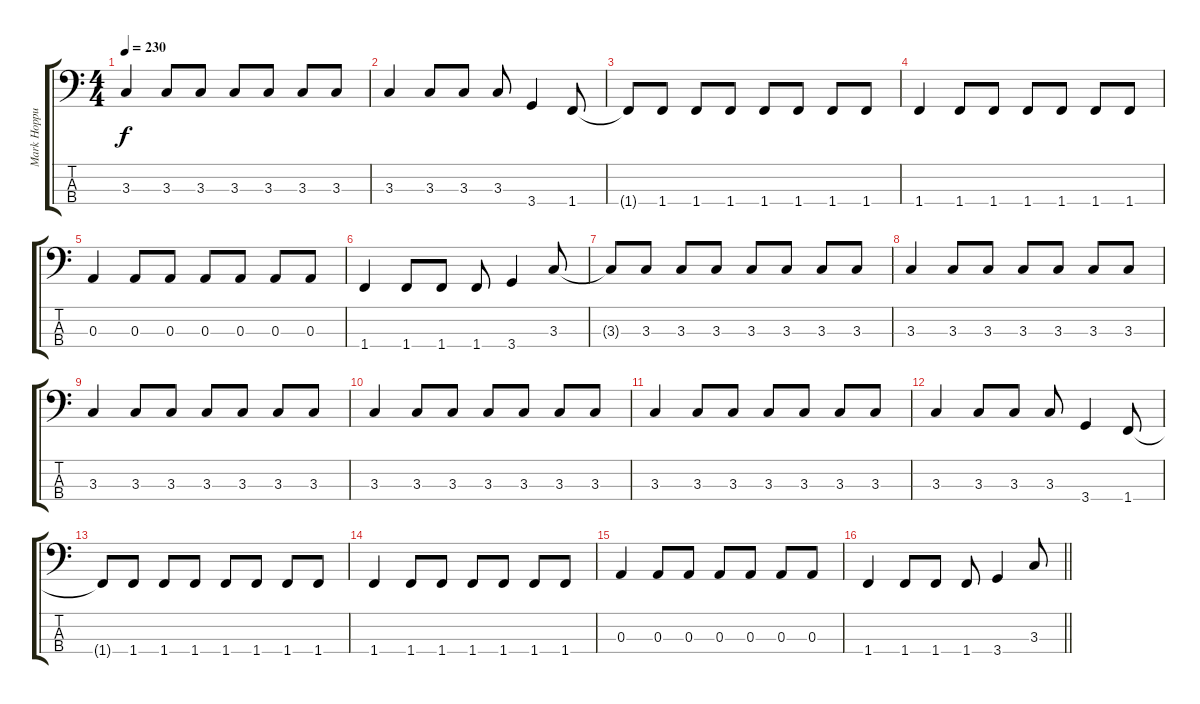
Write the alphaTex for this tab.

\track ("Mark Hoppus - Bass" "Mark Hoppu") {instrument electricbasspick}
\staff {score tabs}
\tuning (G2 D2 A1 E1) {hide}
\ts (4 4)
\tempo 230
\clef f4
\ks c
3.3.4{dy f} 3.3.8 3.3.8 3.3.8 3.3.8 3.3.8 3.3.8 |
3.3.4 3.3.8 3.3.8 3.3.8 3.4.4 1.4.8 |
1.4{t}.8 1.4.8 1.4.8 1.4.8 1.4.8 1.4.8 1.4.8 1.4.8 |
1.4.4 1.4.8 1.4.8 1.4.8 1.4.8 1.4.8 1.4.8 |
0.3.4 0.3.8 0.3.8 0.3.8 0.3.8 0.3.8 0.3.8 |
1.4.4 1.4.8 1.4.8 1.4.8 3.4.4 3.3.8 |
3.3{t}.8 3.3.8 3.3.8 3.3.8 3.3.8 3.3.8 3.3.8 3.3.8 |
3.3.4 3.3.8 3.3.8 3.3.8 3.3.8 3.3.8 3.3.8 |
3.3.4 3.3.8 3.3.8 3.3.8 3.3.8 3.3.8 3.3.8 |
3.3.4 3.3.8 3.3.8 3.3.8 3.3.8 3.3.8 3.3.8 |
3.3.4 3.3.8 3.3.8 3.3.8 3.3.8 3.3.8 3.3.8 |
3.3.4 3.3.8 3.3.8 3.3.8 3.4.4 1.4.8 |
1.4{t}.8 1.4.8 1.4.8 1.4.8 1.4.8 1.4.8 1.4.8 1.4.8 |
1.4.4 1.4.8 1.4.8 1.4.8 1.4.8 1.4.8 1.4.8 |
0.3.4 0.3.8 0.3.8 0.3.8 0.3.8 0.3.8 0.3.8 |
\barLineRight lightlight
1.4.4 1.4.8 1.4.8 1.4.8 3.4.4 3.3.8
